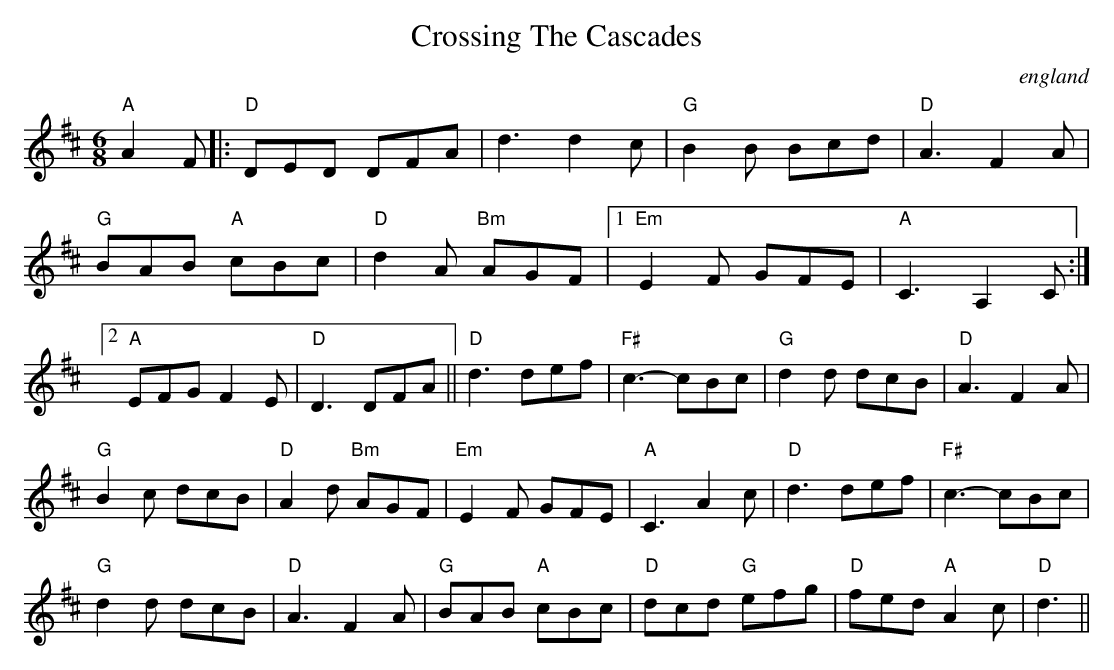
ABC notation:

X:1
T:Crossing The Cascades
O:england
M:6/8
K:D
"A"A2F |:"D"DED DFA|d3 d2c|"G"B2B Bcd|"D"A3 F2A|
"G"BAB "A"cBc|"D"d2A "Bm"AGF| [1"Em"E2F GFE|"A"C3 A,2C:|
[2"A"EFG F2E|"D"D3 DFA||"D"d3 def|"F#"c3 -cBc|"G"d2d dcB|"D"A3 F2A|
"G"B2c dcB|"D"A2d "Bm"AGF|"Em"E2F GFE|"A"C3 A2c|"D"d3 def|"F#"c3 -cBc|
"G"d2d dcB|"D"A3 F2A|"G"BAB "A"cBc|"D"dcd "G"efg|"D"fed "A"A2c|"D"d3 ||
